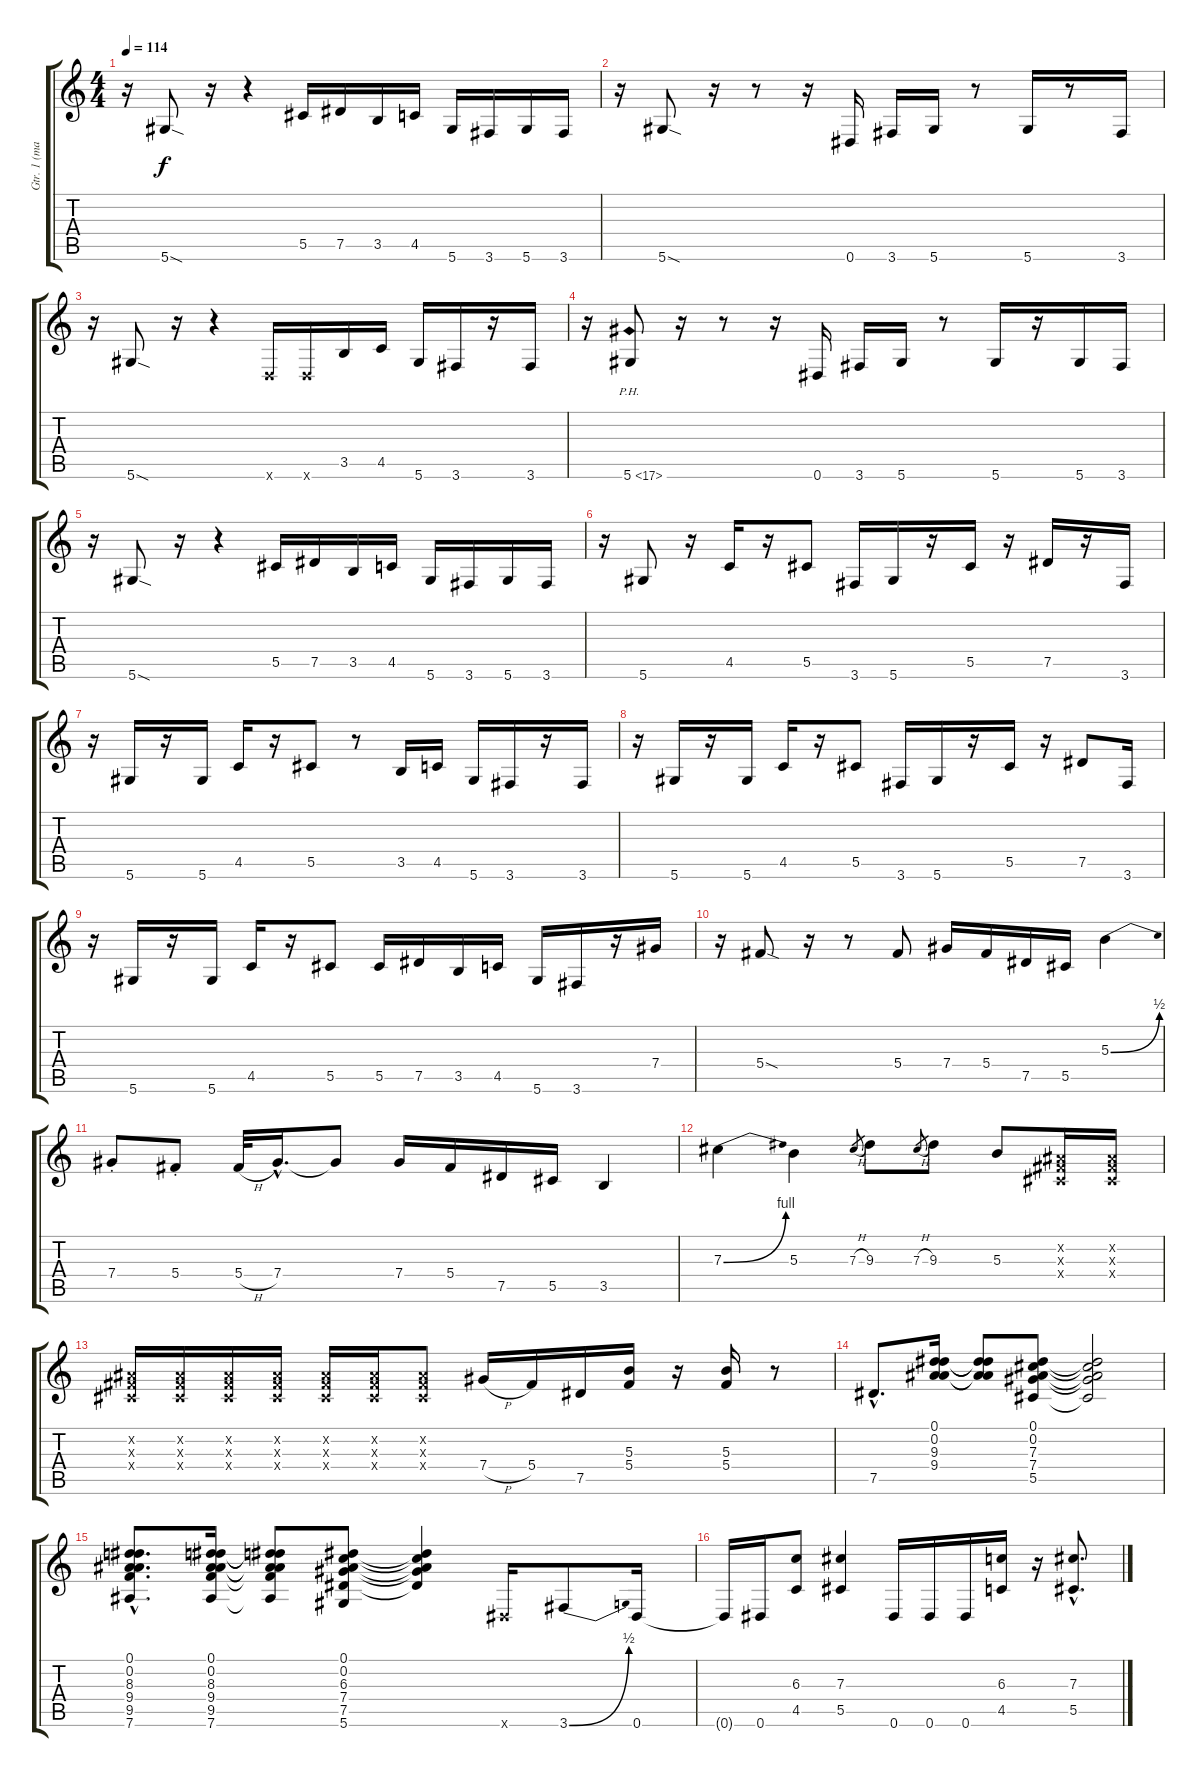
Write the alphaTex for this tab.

\track ("Gtr. 1 (main)" "Gtr. 1 (ma") {instrument distortionguitar}
\staff {score tabs}
\tuning (Eb4 Bb3 Gb3 Db3 Ab2 Eb2) {hide}
\ts (4 4)
\tempo 114
\clef g2
\ks c
r.16{dy f} 5.6{sod}.8 r.16 r.4 5.5.16 7.5.16 3.5.16 4.5.16 5.6.16 3.6.16 5.6.16 3.6.16 |
r.16 5.6{sod}.8 r.16 r.8 r.16 0.6.16 3.6.16 5.6.16 r.8 5.6.16 r.8 3.6.16 |
r.16 5.6{sod}.8 r.16 r.4 -1.6{x}.16 -1.6{x}.16 3.5.16 4.5.16 5.6.16 3.6.16 r.16 3.6.16 |
r.16 5.6{ph 12}.8 r.16 r.8 r.16 0.6.16 3.6.16 5.6.16 r.8 5.6.16 r.16 5.6.16 3.6.16 |
r.16 5.6{sod}.8 r.16 r.4 5.5.16 7.5.16 3.5.16 4.5.16 5.6.16 3.6.16 5.6.16 3.6.16 |
r.16 5.6.8 r.16 4.5.16 r.16 5.5.8 3.6.16 5.6.16 r.16 5.5.16 r.16 7.5.16 r.16 3.6.16 |
r.16 5.6.16 r.16 5.6.16 4.5.16 r.16 5.5.8 r.8 3.5.16 4.5.16 5.6.16 3.6.16 r.16 3.6.16 |
r.16 5.6.16 r.16 5.6.16 4.5.16 r.16 5.5.8 3.6.16 5.6.16 r.16 5.5.16 r.16 7.5.8 3.6.16 |
r.16 5.6.16 r.16 5.6.16 4.5.16 r.16 5.5.8 5.5.16 7.5.16 3.5.16 4.5.16 5.6.16 3.6.16 r.16 7.4.16 |
r.16 5.4{sod}.8 r.16 r.8 5.4.8 7.4.16 5.4.16 7.5.16 5.5.16 5.3{be (bend 0 0 60 2)}.4 |
7.4{st}.8 5.4{st}.8 5.4{h}.32 7.4{hac}.16{d} 7.4{t}.8 7.4.16 5.4.16 7.5.16 5.5.16 3.5.4 |
7.3{be (bend 0 0 60 4)}.4 5.3.4 7.3{h}.8{gr} 9.3.8 7.3{h}.8{gr} 9.3.8 5.3.8 (0.2{x} 0.3{x} 0.4{x}).16 (0.2{x} 0.3{x} 0.4{x}).16 |
(0.2{x} 0.3{x} 0.4{x}).16 (0.2{x} 0.3{x} 0.4{x}).16 (0.2{x} 0.3{x} 0.4{x}).16 (0.2{x} 0.3{x} 0.4{x}).16 (0.2{x} 0.3{x} 0.4{x}).16 (0.2{x} 0.3{x} 0.4{x}).16 (0.2{x} 0.3{x} 0.4{x}).8 7.4{h}.16 5.4.16 7.5.16 (5.3 5.4).16 r.16 (5.3 5.4).16 r.8 |
7.5{hac}.8{d} (0.1 0.2 9.3 9.4).16 (0.1{t} 0.2{t} 9.3{t} 9.4{t}).8 (0.1 0.2 7.3 7.4 5.5).8 (0.1{t} 0.2{t} 7.3{t} 7.4{t} 5.5{t}).2 |
(0.1{hac} 0.2{hac} 8.3{hac} 9.4{hac} 9.5{hac} 7.6{hac}).8{d} (0.1 0.2 8.3 9.4 9.5 7.6).16 (0.1{t} 0.2{t} 8.3{t} 9.4{t} 9.5{t} 7.6{t}).8 (0.1 0.2 6.3 7.4 7.5 5.6).8 (0.1{t} 0.2{t} 6.3{t} 7.4{t} 7.5{t}).4 0.6{x}.16 3.6{be (bend 0 0 60 2)}.8 0.6.16 |
0.6{t}.16 0.6.16 (6.3 4.5).8 (7.3 5.5).4 0.6.16 0.6.16 0.6.16 (6.3 4.5).16 r.16 (7.3{hac} 5.5{hac}).8{d}
